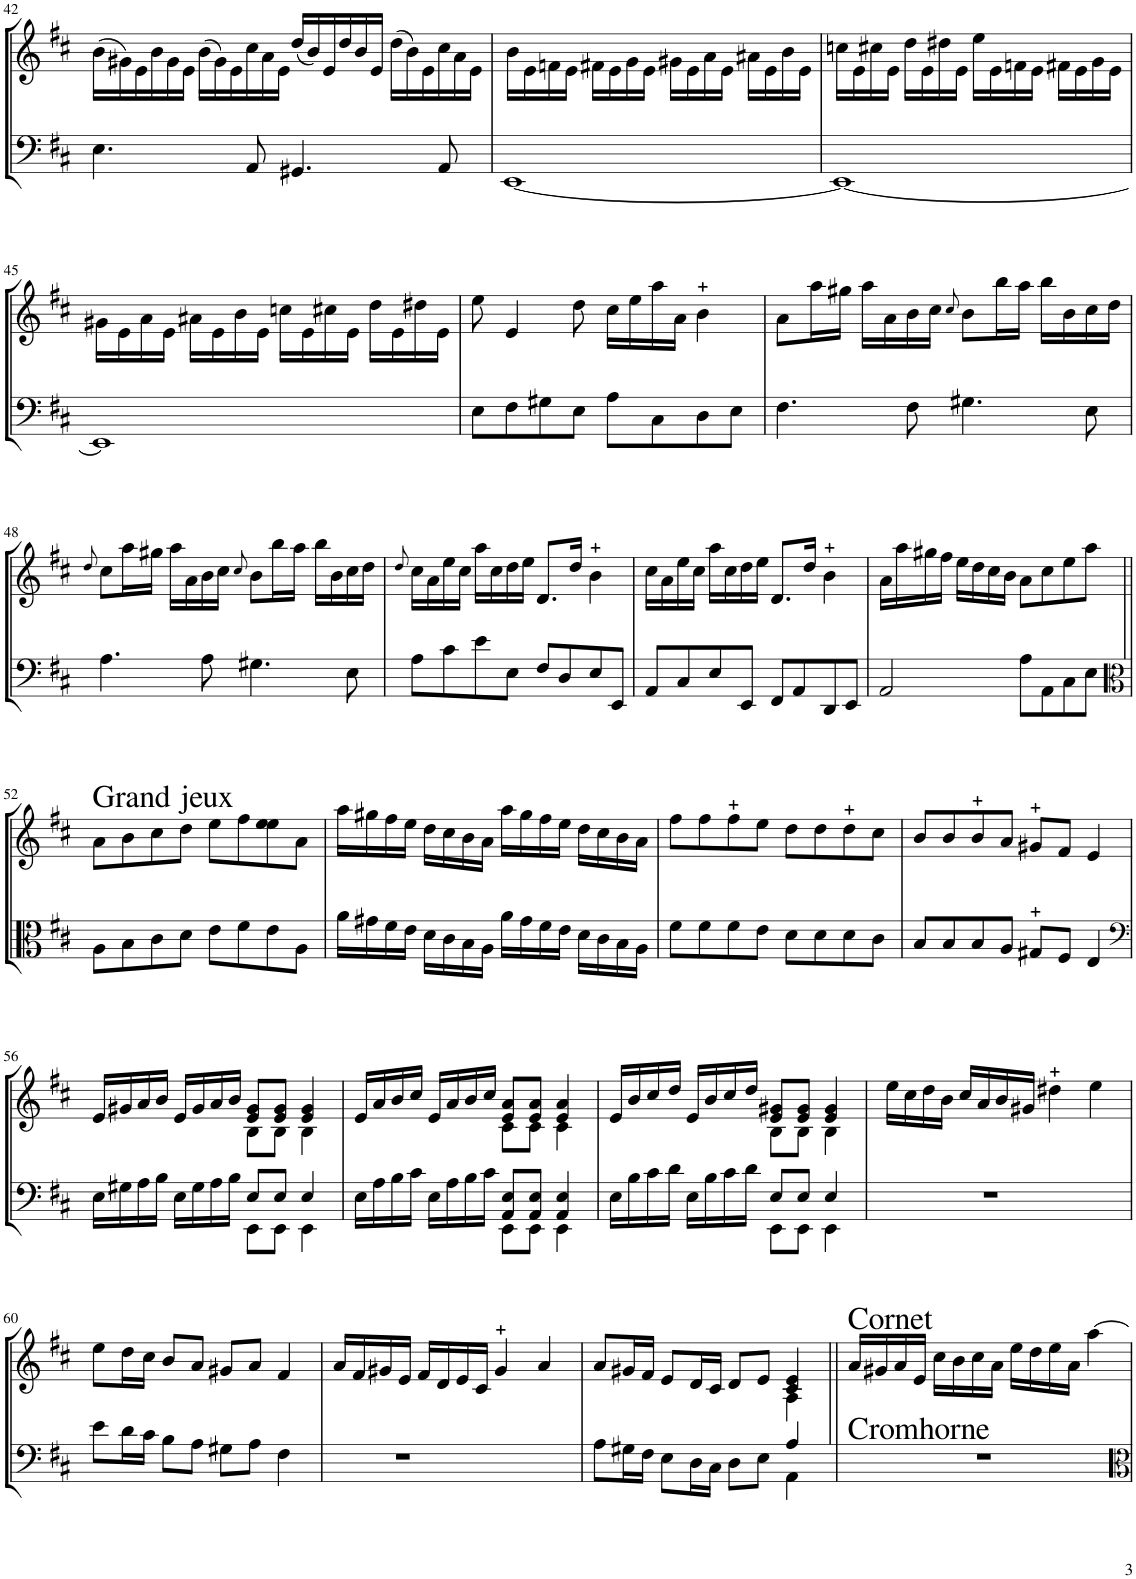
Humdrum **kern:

**kern	**kern
*part1	*part1
*staff2	*staff1
*I"Organ	*
!!LO:PB:g=z
*clefF4	*clefG2
*k[f#c#]	*k[f#c#]
*M4/4	*M4/4
*met(c)	*met(c)
*	*Xtuplet
=42	=42
4.E\	(24b\LL
.	24g#X\)
.	24e\
.	24b\
.	24g#\
.	24e\JJ
.	(24b\LL
.	24g#\)
.	24e\
8AA/	24cc#\
.	24a\
.	24e\JJ
4.GG#X/	(24dd/LL
.	24b/)
.	24e/
.	24dd/
.	24b/
.	24e/JJ
.	(24dd\LL
.	24b\)
.	24e\
8AA/	24cc#\
.	24a\
.	24e\JJ
=43	=43
[1EE	16b\LL
.	16e\
.	16fn\
.	16e\JJ
.	16f#X\LL
.	16e\
.	16g\
.	16e\JJ
.	16g#X\LL
.	16e\
.	16a\
.	16e\JJ
.	16a#X\LL
.	16e\
.	16b\
.	16e\JJ
=44	=44
1EE_	16ccn\LL
.	16e\
.	16cc#X\
.	16e\JJ
.	16dd\LL
.	16e\
.	16dd#X\
.	16e\JJ
.	16ee\LL
.	16e\
.	16fn\
.	16e\JJ
.	16f#X\LL
.	16e\
.	16g\
.	16e\JJ
!!LO:LB:g=z
=45	=45
1EE]	16g#X\LL
.	16e\
.	16a\
.	16e\JJ
.	16a#X\LL
.	16e\
.	16b\
.	16e\JJ
.	16ccn\LL
.	16e\
.	16cc#X\
.	16e\JJ
.	16dd\LL
.	16e\
.	16dd#X\
.	16e\JJ
=46	=46
8E\L	8ee\
8F#\	4e/
8G#X\	.
8E\J	8dd\
8A\L	16cc#\LL
.	16ee\
8C#\	16aa\
.	16a\JJ
8D\	4b\
8E\J	.
=47	=47
4.F#\	8a\L
.	16aa\L
.	16gg#X\JJ
.	16aa\LL
.	16a\
8F#\	16b\
.	16cc#\JJ
.	8qcc#/
4.G#X\	8b\L
.	16bb\L
.	16aa\JJ
.	16bb\LL
.	16b\
8E\	16cc#\
.	16dd\JJ
!!LO:LB:g=z
=48	=48
.	8qdd/
4.A\	8cc#\L
.	16aa\L
.	16gg#X\JJ
.	16aa\LL
.	16a\
8A\	16b\
.	16cc#\JJ
.	8qcc#/
4.G#X\	8b\L
.	16bb\L
.	16aa\JJ
.	16bb\LL
.	16b\
8E\	16cc#\
.	16dd\JJ
=49	=49
.	8qdd/
8A\L	16cc#\LL
.	16a\
8c#\	16ee\
.	16cc#\JJ
8e\	16aa\LL
.	16cc#\
8E\J	16dd\
.	16ee\JJ
8F#/L	8.d/L
8D/	.
.	16dd/Jk
8E/	4b\
8EE/J	.
=50	=50
8AA/L	16cc#\LL
.	16a\
8C#/	16ee\
.	16cc#\JJ
8E/	16aa\LL
.	16cc#\
8EE/J	16dd\
.	16ee\JJ
8FF#/L	8.d/L
8AA/	.
.	16dd/Jk
8DD/	4b\
8EE/J	.
=51	=51
2AA/	16a\LL
.	16aa\
.	16gg#X\
.	16ff#\JJ
.	16ee\LL
.	16dd\
.	16cc#\
.	16b\JJ
8A\L	8a\L
8AA\	8cc#\
8C#\	8ee\
8E\J	8aa\J
!!LO:LB:g=z
=52||	=52||
*clefC3	*
!	!LO:TX:a:t=Grand jeux
8A\L	8a\L
8B\	8b\
8c#\	8cc#\
8d\J	8dd\J
8e\L	8ee\L
8f#\	8ff#\
8e\	8ee\ 8ee\
8A\J	8a\J
=53	=53
16a\LL	16aa\LL
16g#X\	16gg#X\
16f#\	16ff#\
16e\JJ	16ee\JJ
16d\LL	16dd\LL
16c#\	16cc#\
16B\	16b\
16A\JJ	16a\JJ
16a\LL	16aa\LL
16g#\	16gg#\
16f#\	16ff#\
16e\JJ	16ee\JJ
16d\LL	16dd\LL
16c#\	16cc#\
16B\	16b\
16A\JJ	16a\JJ
=54	=54
8f#\L	8ff#\L
8f#\	8ff#\
8f#\	8ff#\
8e\J	8ee\J
8d\L	8dd\L
8d\	8dd\
8d\	8dd\
8c#\J	8cc#\J
=55	=55
8B/L	8b/L
8B/	8b/
8B/	8b/
8A/J	8a/J
8G#X/L	8g#X/L
8F#/J	8f#/J
4E/	4e/
!!LO:LB:g=z
=56	=56
*clefF4	*
*^	*^
16E\LL	2ryy	16e/LL	2ryy
16G#X\	.	16g#X/	.
16A\	.	16a/	.
16B\JJ	.	16b/JJ	.
16E\LL	.	16e/LL	.
16G#\	.	16g#/	.
16A\	.	16a/	.
16B\JJ	.	16b/JJ	.
8E/L	8EE\L	8e/ 8g#/L	8B\L
8E/J	8EE\J	8e/ 8g#/J	8B\J
4E/	4EE\	4e/ 4g#/	4B\
=57	=57	=57	=57
16E\LL	2ryy	16e/LL	2ryy
16A\	.	16a/	.
16B\	.	16b/	.
16c#\JJ	.	16cc#/JJ	.
16E\LL	.	16e/LL	.
16A\	.	16a/	.
16B\	.	16b/	.
16c#\JJ	.	16cc#/JJ	.
8AA/ 8E/L	8EE\L	8e/ 8a/L	8c#\L
8AA/ 8E/J	8EE\J	8e/ 8a/J	8c#\J
4AA/ 4E/	4EE\	4e/ 4a/	4c#\
=58	=58	=58	=58
16E\LL	2ryy	16e/LL	2ryy
16B\	.	16b/	.
16c#\	.	16cc#/	.
16d\JJ	.	16dd/JJ	.
16E\LL	.	16e/LL	.
16B\	.	16b/	.
16c#\	.	16cc#/	.
16d\JJ	.	16dd/JJ	.
8E/L	8EE\L	8e/ 8g#X/L	8B\L
8E/J	8EE\J	8e/ 8g#/J	8B\J
4E/	4EE\	4e/ 4g#/	4B\
*v	*v	*	*
*	*v	*v
=59	=59
1r	16ee\LL
.	16cc#\
.	16dd\
.	16b\JJ
.	16cc#/LL
.	16a/
.	16b/
.	16g#X/JJ
.	4dd#X\
.	4ee\
!!LO:LB:g=z
=60	=60
8e\L	8ee\L
16d\L	16dd\L
16c#\JJ	16cc#\JJ
8B\L	8b/L
8A\J	8a/J
8G#X\L	8g#X/L
8A\J	8a/J
4F#\	4f#/
=61	=61
1r	16a/LL
.	16f#/
.	16g#X/
.	16e/JJ
.	16f#/LL
.	16d/
.	16e/
.	16c#/JJ
.	4g#/
.	4a/
=62	=62
*^	*^
8A\L	2ryy	8a/L	2ryy
16G#X\L	.	16g#X/L	.
16F#\JJ	.	16f#/JJ	.
8E\L	.	8e/L	.
16D\L	.	16d/L	.
16C#\JJ	.	16c#/JJ	.
8D\L	4ryy	8d/L	4ryy
8E\J	.	8e/J	.
4A/	4AA\	4c#/ 4e/	4A\
=63||	=63||	=63||	=63||
!	!	!LO:TX:a:t=Cornet	!
!LO:TX:a:t=Cromhorne	!	!	!
*v	*v	*	*
*	*v	*v
1r	16a/LL
.	16g#X/
.	16a/
.	16e/JJ
.	16cc#\LL
.	16b\
.	16cc#\
.	16a\JJ
.	16ee\LL
.	16dd\
.	16ee\
.	16a\JJ
.	[4aa\
=	=
*-	*-
